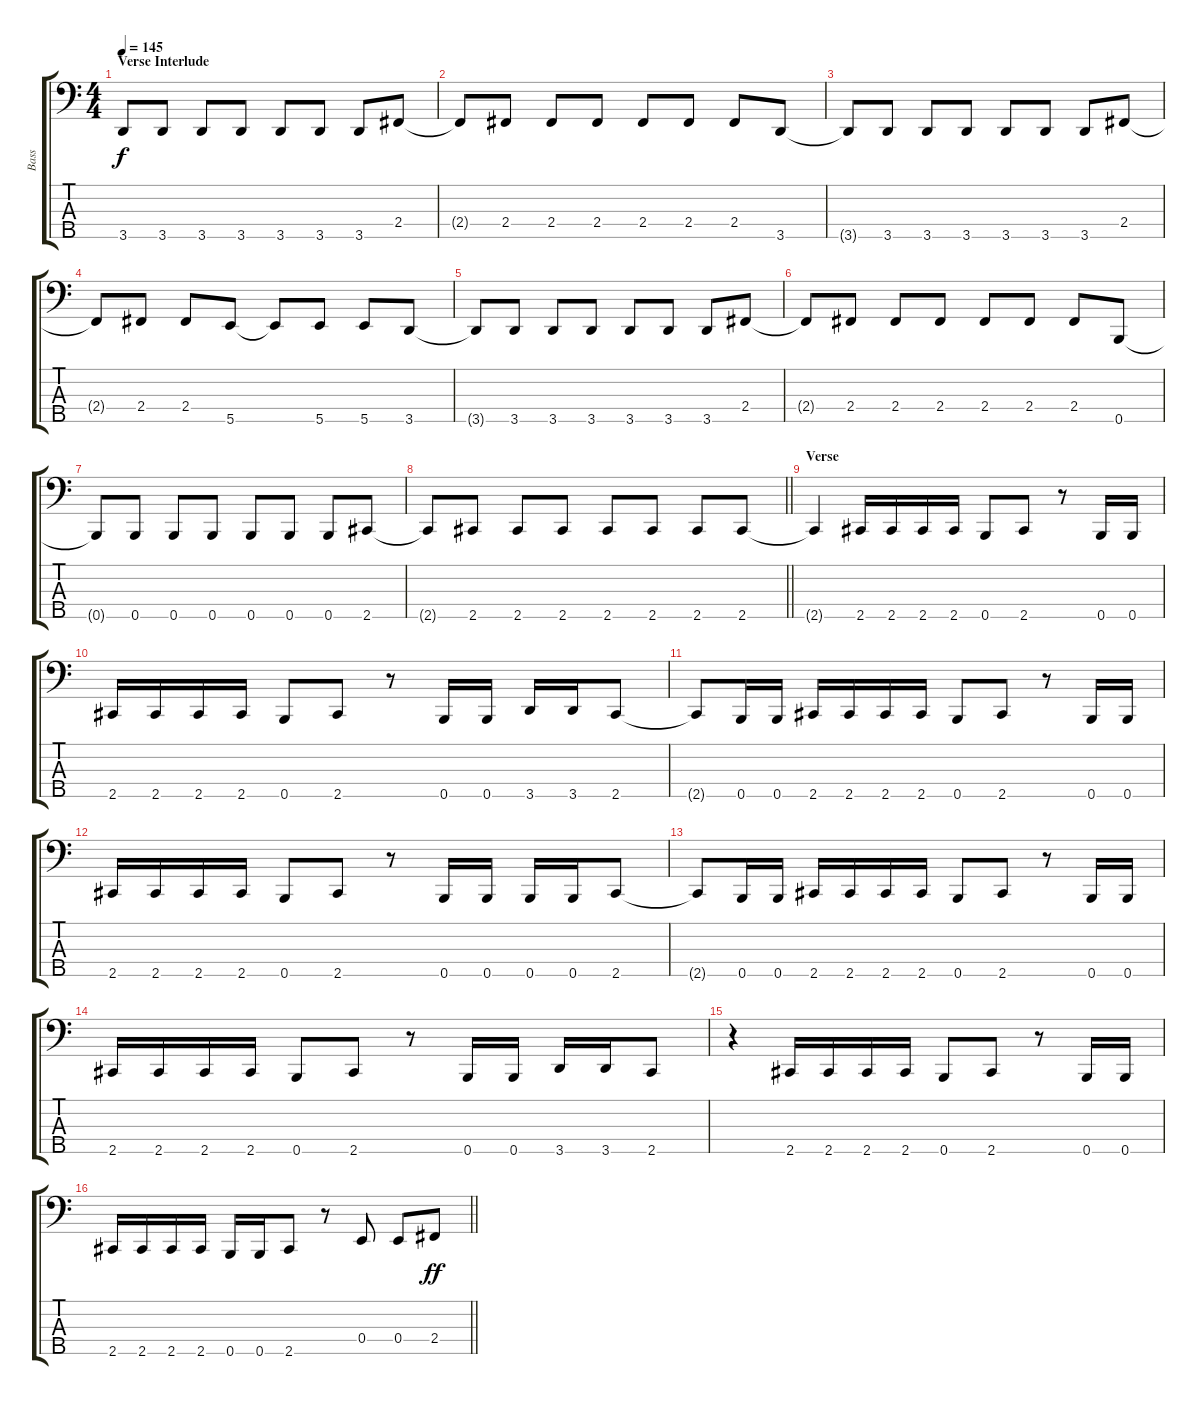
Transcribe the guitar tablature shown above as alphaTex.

\track ("Bass" "Bass") {instrument electricbassfinger}
\staff {score tabs}
\tuning (G2 D2 A1 E1 B0) {hide}
\ts (4 4)
\section ("" "Verse Interlude")
\tempo 145
\clef f4
\ks c
3.5{t}.8{dy f} 3.5.8 3.5.8 3.5.8 3.5.8 3.5.8 3.5.8 2.4.8 |
2.4{t}.8 2.4.8 2.4.8 2.4.8 2.4.8 2.4.8 2.4.8 3.5.8 |
3.5{t}.8 3.5.8 3.5.8 3.5.8 3.5.8 3.5.8 3.5.8 2.4.8 |
2.4{t}.8 2.4.8 2.4.8 5.5.8 5.5{t}.8 5.5.8 5.5.8 3.5.8 |
3.5{t}.8 3.5.8 3.5.8 3.5.8 3.5.8 3.5.8 3.5.8 2.4.8 |
2.4{t}.8 2.4.8 2.4.8 2.4.8 2.4.8 2.4.8 2.4.8 0.5.8 |
0.5{t}.8 0.5.8 0.5.8 0.5.8 0.5.8 0.5.8 0.5.8 2.5.8 |
\barLineRight lightlight
2.5{t}.8 2.5.8 2.5.8 2.5.8 2.5.8 2.5.8 2.5.8 2.5.8 |
\section ("" "Verse")
2.5{t}.4 2.5.16 2.5.16 2.5.16 2.5.16 0.5.8 2.5.8 r.8 0.5.16 0.5.16 |
2.5.16 2.5.16 2.5.16 2.5.16 0.5.8 2.5.8 r.8 0.5.16 0.5.16 3.5.16 3.5.16 2.5.8 |
2.5{t}.8 0.5.16 0.5.16 2.5.16 2.5.16 2.5.16 2.5.16 0.5.8 2.5.8 r.8 0.5.16 0.5.16 |
2.5.16 2.5.16 2.5.16 2.5.16 0.5.8 2.5.8 r.8 0.5.16 0.5.16 0.5.16 0.5.16 2.5.8 |
2.5{t}.8 0.5.16 0.5.16 2.5.16 2.5.16 2.5.16 2.5.16 0.5.8 2.5.8 r.8 0.5.16 0.5.16 |
2.5.16 2.5.16 2.5.16 2.5.16 0.5.8 2.5.8 r.8 0.5.16 0.5.16 3.5.16 3.5.16 2.5.8 |
r.4 2.5.16 2.5.16 2.5.16 2.5.16 0.5.8 2.5.8 r.8 0.5.16 0.5.16 |
\barLineRight lightlight
2.5.16 2.5.16 2.5.16 2.5.16 0.5.16 0.5.16 2.5.8 r.8 0.4.8 0.4.8 2.4.8{dy ff}
